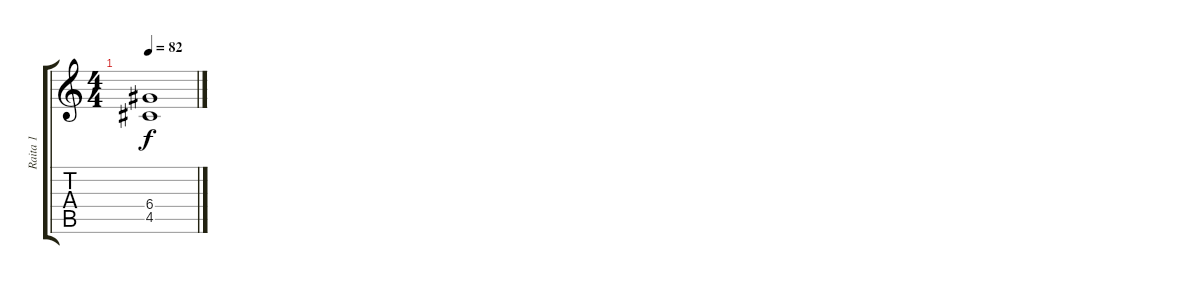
\track ("Raita 1" "Raita 1") {instrument distortionguitar}
\staff {score tabs}
\tuning (E4 B3 G3 D3 A2 E2) {hide}
\ts (4 4)
\tempo 82
\clef g2
\ks c
(6.4 4.5).1{dy f}
